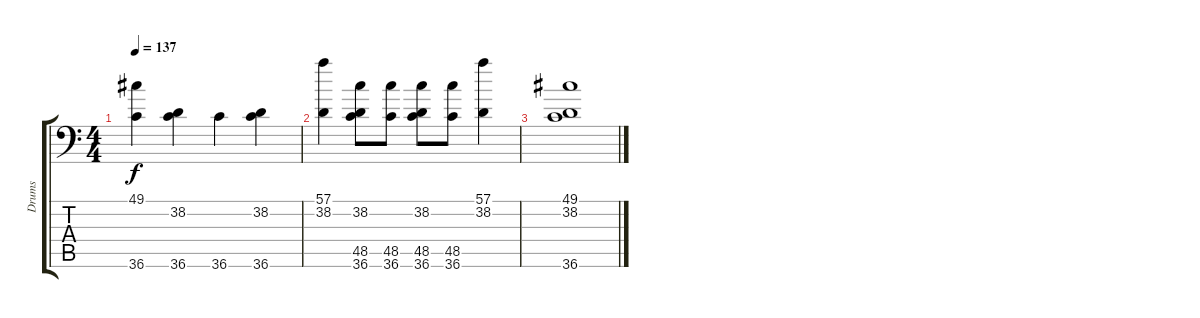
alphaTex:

\track ("Drums" "Drums") {instrument acousticgrandpiano}
\staff {score tabs}
\tuning (C-1 C-1 C-1 C-1 C-1 C-1) {hide}
\ts (4 4)
\tempo 137
\clef f4
\ks c
(49.1 36.6).4{dy f} (38.2 36.6).4 36.6.4 (38.2 36.6).4 |
(57.1 38.2).4 (38.2 48.5 36.6).8 (48.5 36.6).8 (38.2 48.5 36.6).8 (48.5 36.6).8 (57.1 38.2).4 |
(49.1 38.2 36.6).1
